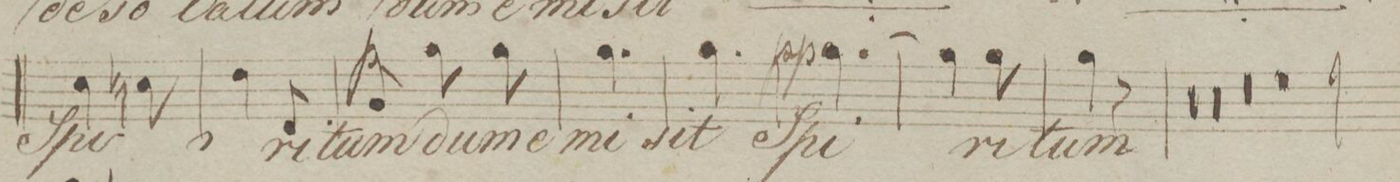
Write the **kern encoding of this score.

**kern	**text	**dynam
*I"Bas.	*	*
*clefF4	*	*
*k[b-e-]	*	*
*M3/8	*	*
4E-\	Spi-	.
8En\	.	.
=116	=116	=116
4F\	.	.
8FF/	-ri-	.
=117	=117	=117
8BB-/	-tum	p
8B-\	dum	.
8B-\	e-	.
=118	=118	=118
4.B-\	-mi-	.
=119	=119	=119
4.B-\	-sit	.
=120	=120	=120
[4.B-\	Spi-	pp
=121	=121	=121
4B-\]	.	.
8B-\	-ri-	.
=122	=122	=122
4B-\	-tum	.
8r	.	.
=123	=123	=123
1.r	.	.
=124	=124	=124
=125	=125	=125
=126	=126	=126
=127	=127	=127
1.r	.	.
=128	=128	=128
=129	=129	=129
=130	=130	=130
=131	=131	=131
1.r	.	.
=132	=132	=132
=133	=133	=133
=134	=134	=134
=135	=135	=135
2.r	.	.
=136	=136	=136
=137	=137	=137
*-	*-	*-
